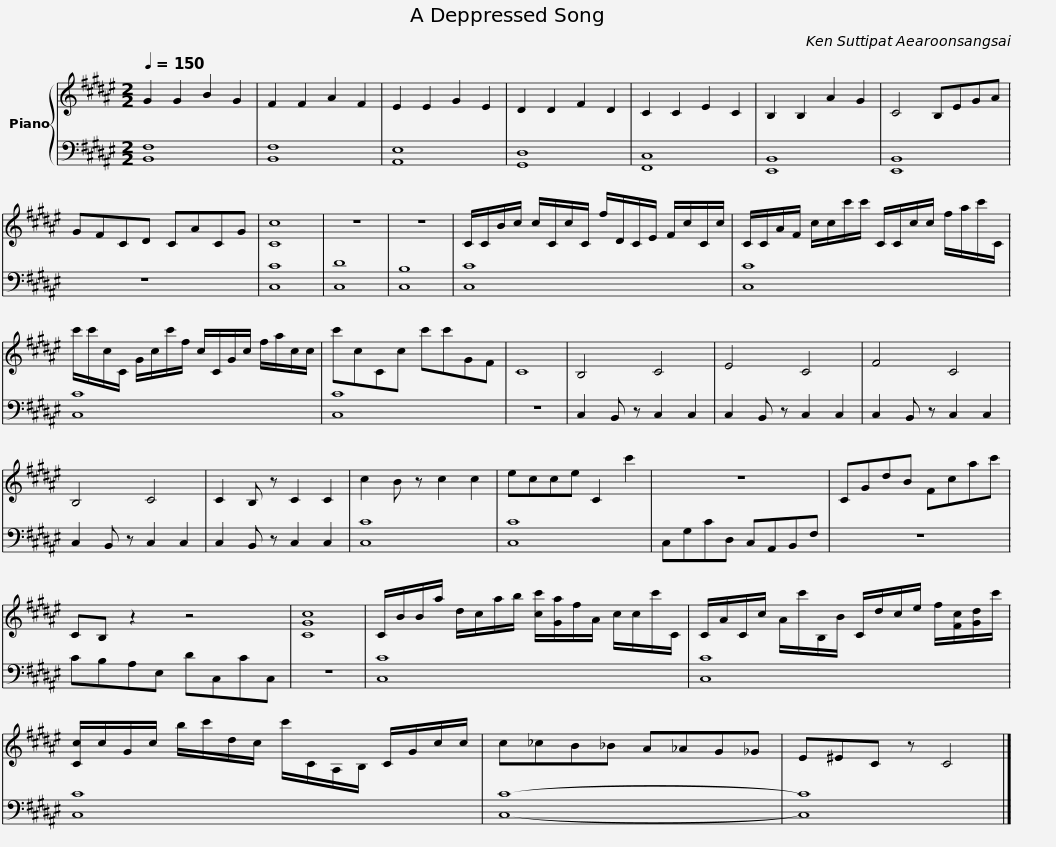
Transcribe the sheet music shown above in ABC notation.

X:1
%%score { 1 | 2 }
L:1/8
Q:1/4=150
M:2/2
I:linebreak $
K:F#
V:1 treble
V:2 bass
V:1
 G2 G2 B2 G2 | F2 F2 A2 F2 | E2 E2 G2 E2 | D2 D2 F2 D2 | C2 C2 E2 C2 | %5
 B,2 B,2 A2 G2 | C4 B,EGA |$ GFCD CACG | [Cc]8 | z8 | %10
 z8 | C/C/B/c/ c/C/c/C/ f/D/C/E/ F/c/C/c/ |$ C/C/A/F/ c/c/c'/c'/ C/C/c/c/ f/a/c'/C/ | c'/c'/c/C/ G/c/c'/f/ c/C/G/c/ f/a/c/c/ | c'cCc c'c'GF |$ %15
 C8 | B,4 C4 | E4 C4 | F4 C4 | B,4 C4 | %20
 C2 B, z C2 C2 | c2 B z c2 c2 |$ ecce C2 c'2 | z8 | CGdB Fcac' | %25
 CB, z2 z4 | [CGc]8 |$ C/B/B/a/ d/c/a/b/ [cc']/[Ga]/f/A/ c/c/c'/C/ | C/A/C/c/ A/c'/B,/B/ C/d/c/e/ f/[Fc]/[Gd]/c'/ |$ [Cc]/c/G/c/ b/c'/d/c/ c'/C/A,/B,/ C/G/c/c/ | %30
 c_cB_B A_AG_G | E^EC z C4 |] %32
V:2
 [B,,F,]8 | [B,,F,]8 | [A,,E,]8 | [G,,D,]8 | [F,,C,]8 | %5
 [E,,B,,]8 | [E,,B,,]8 |$ z8 | [C,C]8 | [C,D]8 | %10
 [C,B,]8 | [C,C]8 |$ [C,C]8 | [C,C]8 | [C,C]8 |$ %15
 z8 | C,2 B,, z C,2 C,2 | C,2 B,, z C,2 C,2 | C,2 B,, z C,2 C,2 | C,2 B,, z C,2 C,2 | %20
 C,2 B,, z C,2 C,2 | [C,C]8 |$ [C,C]8 | C,G,CD, C,A,,B,,F, | z8 | %25
 CB,A,E, DC,CC, | z8 |$ [C,C]8 | [C,C]8 |$ [C,C]8 | %30
 [C,C]8- | [C,C]8 |] %32
